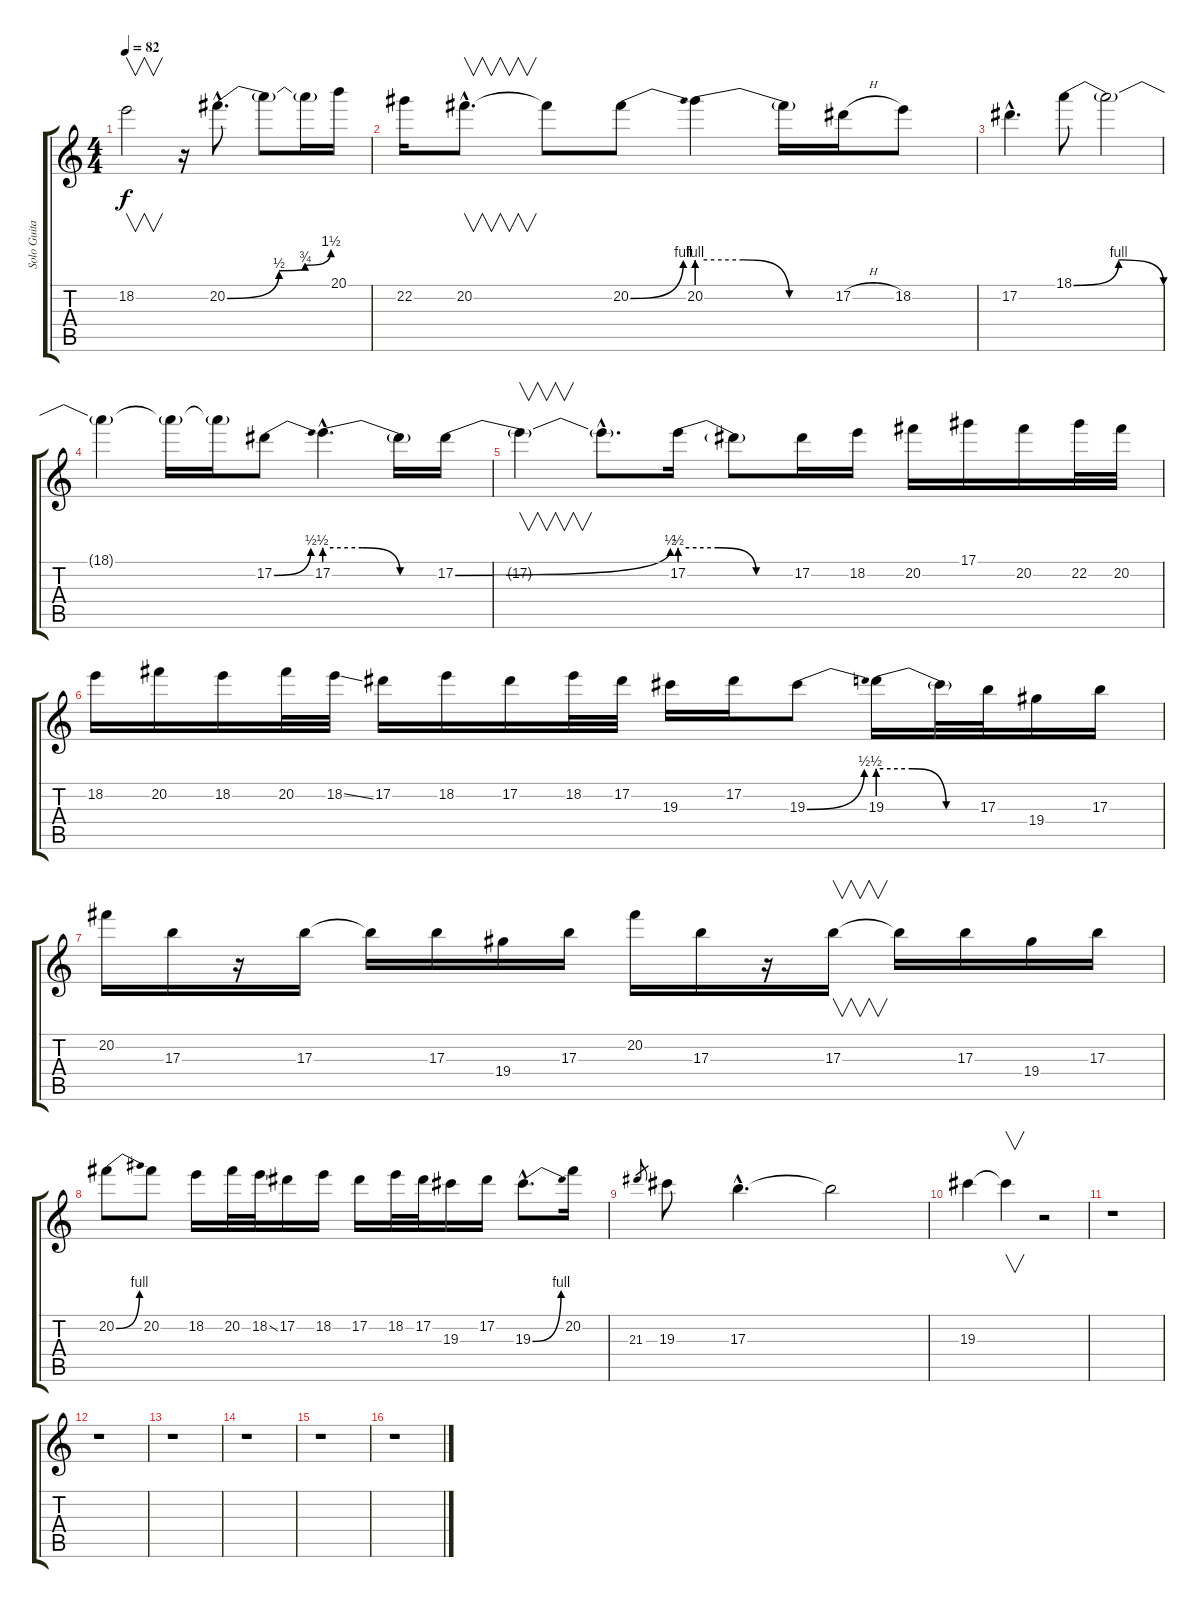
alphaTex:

\track ("Solo Guitar" "Solo Guita") {instrument distortionguitar}
\staff {score tabs}
\tuning (Eb4 Bb3 Gb3 Db3 Ab2 Eb2) {hide}
\ts (4 4)
\tempo 82
\clef g2
\ks c
18.2.2{v dy f} r.16 20.2{be (custom 0 0 30 2 45 3 60 6) hac}.8{d} 20.2{t}.8 20.2{t}.16 20.1.16 |
22.2.16 20.2{hac}.8{v d} 20.2{t}.8 20.2{be (bend 0 0 60 4)}.8 20.2{be (custom 0 4 20 4 40 0 60 0)}.4 20.2{t}.16 17.2{h}.16 18.2.8 |
17.2{hac}.4{d} 18.1{be (bendrelease 0 0 30 4 45 4 60 0)}.8 18.1{t}.2 |
18.1{t}.4 18.1{t}.16 18.1{t}.16 17.2{be (bend 0 0 60 2)}.8 17.2{be (custom 0 2 20 2 40 0 60 0) hac}.4{d} 17.2{t}.16 17.2{be (bend 0 0 60 2)}.16 |
17.2{t}.4{v} 17.2{hac t}.8{d} 17.2{be (custom 0 2 20 2 40 0 60 0)}.16 17.2{t}.8 17.2.16 18.2.16 20.2.16 17.1.16 20.2.16 22.2.32 20.2.32 |
18.2.16 20.2.16 18.2.16 20.2.32 18.2{ss}.32 17.2.16 18.2.16 17.2.16 18.2.32 17.2.32 19.3.16 17.2.16 19.3{be (bend 0 0 60 2)}.8 19.3{be (custom 0 2 20 2 40 0 60 0)}.16 19.3{t}.32 17.3.32 19.4.16 17.3.16 |
20.2.16 17.3.16 r.16 17.3.16 17.3{t}.16 17.3.16 19.4.16 17.3.16 20.2.16 17.3.16 r.16 17.3.16{v} 17.3{t}.16 17.3.16 19.4.16 17.3.16 |
20.2{be (bend 0 0 60 4)}.8 20.2.8 18.2.16 20.2.32 18.2{ss}.32 17.2.16 18.2.16 17.2.16 18.2.32 17.2.32 19.3.16 17.2.16 19.3{be (bend 0 0 60 4) hac}.8{d} 20.2.16 |
21.3.8{gr} 19.3.8 17.3{hac}.4{d} 17.3{t}.2 |
19.3.4 19.3{t}.4{v} r.2 |
r.1 |
r.1 |
r.1 |
r.1 |
r.1 |
r.1
